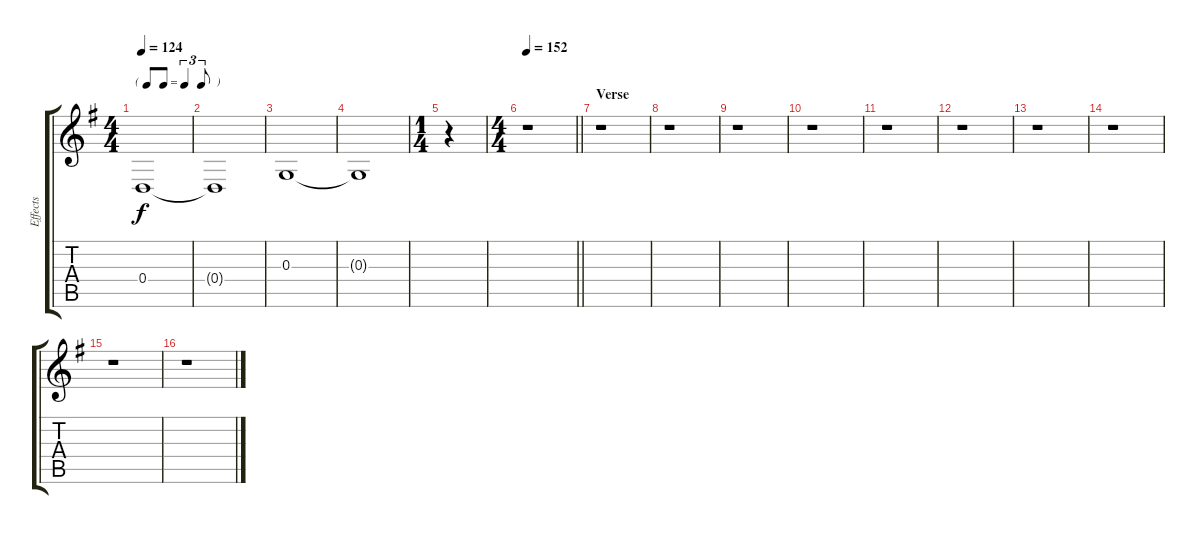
\track ("Effects" "Effects") {instrument pad2warm}
\staff {score tabs}
\tuning (E4 B3 G3 D3 A2 E2) {hide}
\ts (4 4)
\tf triplet8th
\tempo 124
\clef g2
\ks g
0.4{t}.1{dy f} |
0.4{t}.1 |
0.3.1 |
0.3{t}.1 |
\ts (1 4)
r.4 |
\ts (4 4)
\tempo 152
\barLineRight lightlight
r.1 |
\section ("" "Verse")
r.1 |
r.1 |
r.1 |
r.1 |
r.1 |
r.1 |
r.1 |
r.1 |
r.1 |
r.1
